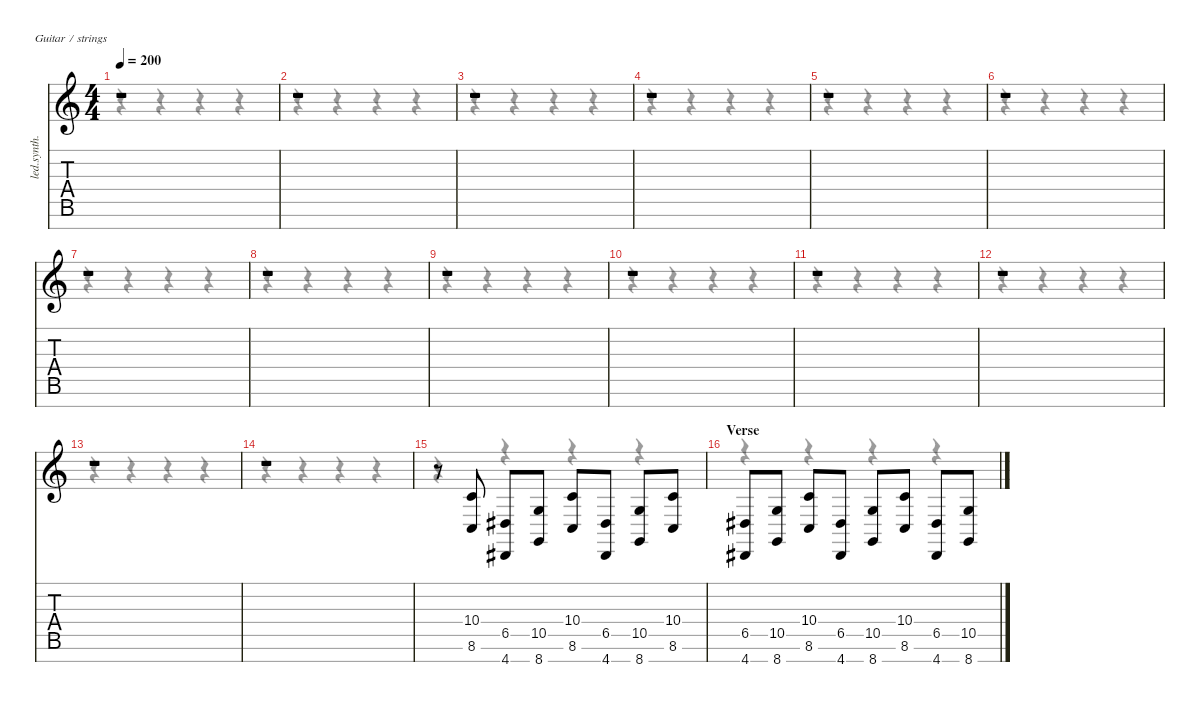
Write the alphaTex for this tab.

\hideDynamics
\bracketExtendMode nobrackets
\otherSystemsTrackNameOrientation horizontal
\track ("Keyboard" "led.synth.") {instrument lead1square}
\staff {score tabs}
\tuning (E4 B3 G3 D3 A2 E2 B1)
\voice
\ts (4 4)
\scale
0.980728
\tempo 200
\accidentals auto
\clef g2
\ottava regular
\simile none
\ks c
r.1{dy f beam Up} |
\scale
0.980728 r.1{beam Up} |
\scale
1.08422 r.1{beam Up} |
\scale
0.977271 r.1{beam Up} |
\scale
0.984627 r.1{beam Up} |
\scale
0.984627 r.1{beam Up} |
\scale
0.984627 r.1{beam Up} |
\scale
0.984627 r.1{beam Up} |
\scale
1.08606 r.1{beam Up} |
\scale
0.982788 r.1{beam Up} |
\scale
0.982788 r.1{beam Up} |
\scale
0.982788 r.1{beam Up} |
\scale
0.982788 r.1{beam Up} |
\scale
0.982788 r.1{beam Up} |
\scale
1.12755 r.8{beam Up} (10.4 8.6).8{beam Up} (6.5{acc #} 4.7{acc #}).8{beam Up} (10.5 8.7).8{beam Up} (10.4 8.6).8{beam Up} (6.5{acc #} 4.7{acc #}).8{beam Up} (10.5 8.7).8{beam Up} (10.4 8.6).8{beam Up} |
\section ("" "Verse")
\scale
0.992988 (6.5{acc #} 4.7{acc #}).8{beam Up} (10.5 8.7).8{beam Up} (10.4 8.6).8{beam Up} (6.5{acc #} 4.7{acc #}).8{beam Up} (10.5 8.7).8{beam Up} (10.4 8.6).8{beam Up} (6.5{acc #} 4.7{acc #}).8{beam Up} (10.5 8.7).8{beam Up}
\voice
\clef g2
\ottava regular
\simile none
\ks c
r.4{dy mf beam Down} r.4{beam Down} r.4{beam Down} r.4{beam Down} |
r.4{beam Down} r.4{beam Down} r.4{beam Down} r.4{beam Down} |
r.4{beam Down} r.4{beam Down} r.4{beam Down} r.4{beam Down} |
r.4{beam Down} r.4{beam Down} r.4{beam Down} r.4{beam Down} |
r.4{beam Down} r.4{beam Down} r.4{beam Down} r.4{beam Down} |
r.4{beam Down} r.4{beam Down} r.4{beam Down} r.4{beam Down} |
r.4{beam Down} r.4{beam Down} r.4{beam Down} r.4{beam Down} |
r.4{beam Down} r.4{beam Down} r.4{beam Down} r.4{beam Down} |
r.4{beam Down} r.4{beam Down} r.4{beam Down} r.4{beam Down} |
r.4{beam Down} r.4{beam Down} r.4{beam Down} r.4{beam Down} |
r.4{beam Down} r.4{beam Down} r.4{beam Down} r.4{beam Down} |
r.4{beam Down} r.4{beam Down} r.4{beam Down} r.4{beam Down} |
r.4{beam Down} r.4{beam Down} r.4{beam Down} r.4{beam Down} |
r.4{beam Down} r.4{beam Down} r.4{beam Down} r.4{beam Down} |
r.4{beam Down} r.4{beam Down} r.4{beam Down} r.4{beam Down} |
r.4{beam Down} r.4{beam Down} r.4{beam Down} r.4{beam Down}
